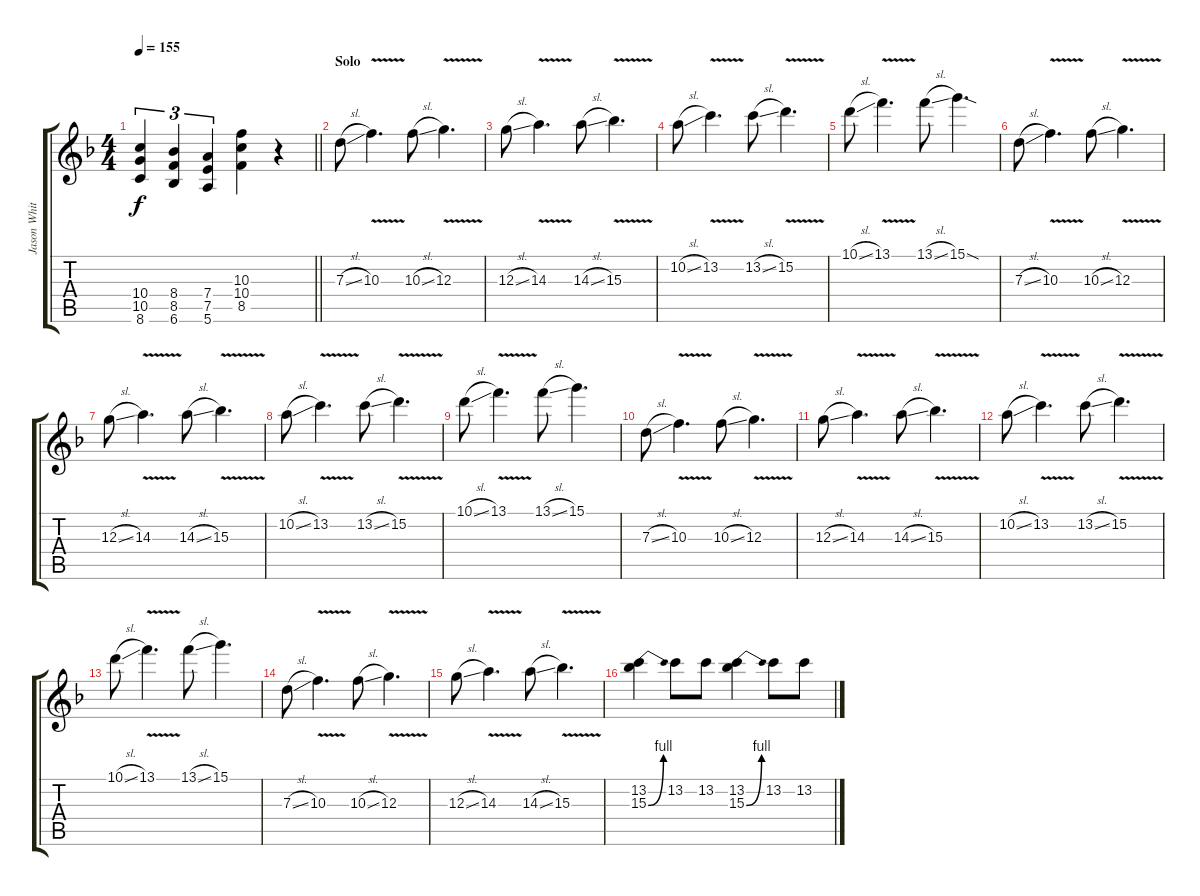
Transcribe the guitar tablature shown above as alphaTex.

\track ("Jason White (Lead Guitar)" "Jason Whit") {instrument distortionguitar}
\staff {score tabs}
\tuning (E4 B3 G3 D3 A2 E2) {hide}
\ts (4 4)
\tempo 155
\clef g2
\barLineRight lightlight
\ks f
(10.4 10.5 8.6).4{tu (3 2) dy f} (8.4 8.5 6.6).4{tu (3 2)} (7.4 7.5 5.6).4{tu (3 2)} (10.3 10.4 8.5).4 r.4 |
\section ("" "Solo")
7.3{sl}.8{balance 8} 10.3{v}.4{d} 10.3{sl}.8 12.3{v}.4{d} |
12.3{sl}.8 14.3{v}.4{d} 14.3{sl}.8 15.3{v}.4{d} |
10.2{sl}.8 13.2{v}.4{d} 13.2{sl}.8 15.2{v}.4{d} |
10.1{sl}.8 13.1{v}.4{d} 13.1{sl}.8 15.1{sod}.4{d} |
7.3{sl}.8 10.3{v}.4{d} 10.3{sl}.8 12.3{v}.4{d} |
12.3{sl}.8 14.3{v}.4{d} 14.3{sl}.8 15.3{v}.4{d} |
10.2{sl}.8 13.2{v}.4{d} 13.2{sl}.8 15.2{v}.4{d} |
10.1{sl}.8 13.1{v}.4{d} 13.1{sl}.8 15.1.4{d} |
7.3{sl}.8 10.3{v}.4{d} 10.3{sl}.8 12.3{v}.4{d} |
12.3{sl}.8 14.3{v}.4{d} 14.3{sl}.8 15.3{v}.4{d} |
10.2{sl}.8 13.2{v}.4{d} 13.2{sl}.8 15.2{v}.4{d} |
10.1{sl}.8 13.1{v}.4{d} 13.1{sl}.8 15.1.4{d} |
7.3{sl}.8 10.3{v}.4{d} 10.3{sl}.8 12.3{v}.4{d} |
12.3{sl}.8 14.3{v}.4{d} 14.3{sl}.8 15.3{v}.4{d} |
(13.2 15.3{be (bend 0 0 60 4)}).4{balance 8} 13.2.8 13.2.8 (13.2 15.3{be (bend 0 0 60 4)}).4 13.2.8 13.2.8
